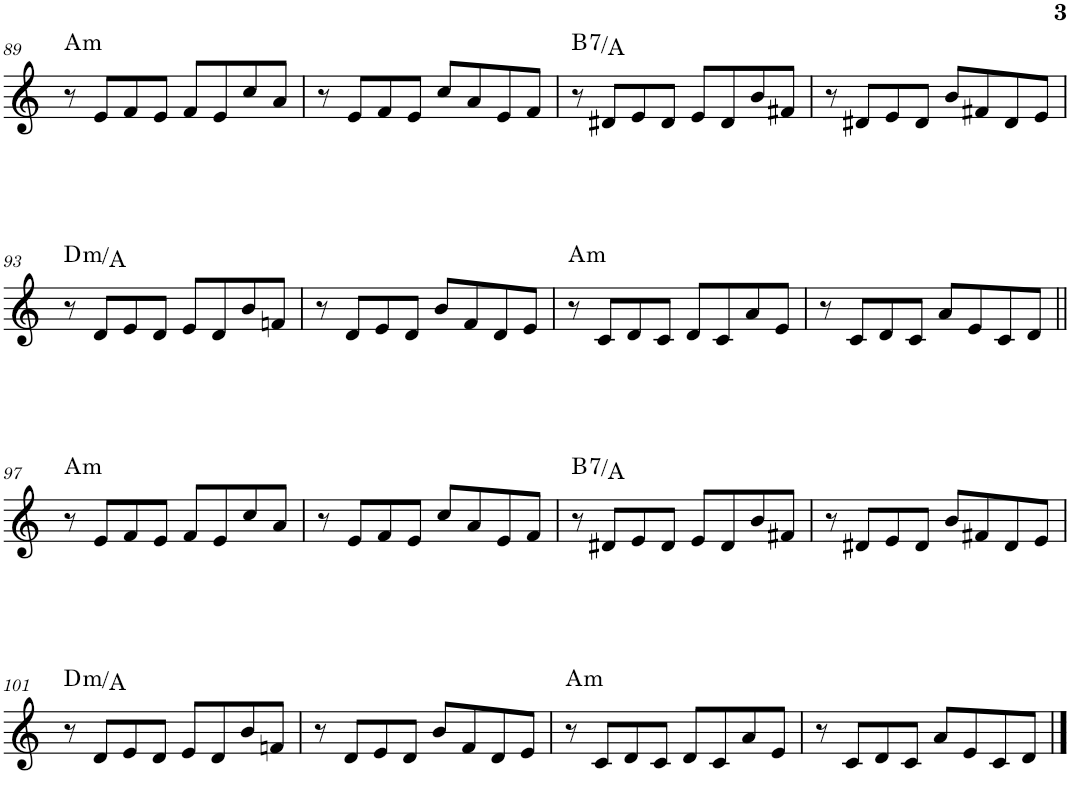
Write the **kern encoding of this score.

**kern	**harte
*part1	*part1
*staff1	*
*I"Piano	*
*I'Pno.	*
!!LO:PB:g=z
*clefG2	*
*k[]	*
*M4/4	*
=89	=89
!	!LO:H:kt=m
8r	A:min
8e/L	.
8f/	.
8e/J	.
8f/L	.
8e/	.
8cc/	.
8a/J	.
=90	=90
8r	.
8e/L	.
8f/	.
8e/J	.
8cc/L	.
8a/	.
8e/	.
8f/J	.
=91	=91
!	!LO:H:kt=7
8r	B:7/b7
8d#X/L	.
8e/	.
8d#/J	.
8e/L	.
8d#/	.
8b/	.
8f#X/J	.
=92	=92
8r	.
8d#X/L	.
8e/	.
8d#/J	.
8b/L	.
8f#X/	.
8d#/	.
8e/J	.
!!LO:LB:g=z
=93	=93
!	!LO:H:kt=m
8r	D:min/5
8d/L	.
8e/	.
8d/J	.
8e/L	.
8d/	.
8b/	.
8fn/J	.
=94	=94
8r	.
8d/L	.
8e/	.
8d/J	.
8b/L	.
8f/	.
8d/	.
8e/J	.
=95	=95
!	!LO:H:kt=m
8r	A:min
8c/L	.
8d/	.
8c/J	.
8d/L	.
8c/	.
8a/	.
8e/J	.
=96	=96
8r	.
8c/L	.
8d/	.
8c/J	.
8a/L	.
8e/	.
8c/	.
8d/J	.
!!LO:LB:g=z
=97||	=97||
!	!LO:H:kt=m
8r	A:min
8e/L	.
8f/	.
8e/J	.
8f/L	.
8e/	.
8cc/	.
8a/J	.
=98	=98
8r	.
8e/L	.
8f/	.
8e/J	.
8cc/L	.
8a/	.
8e/	.
8f/J	.
=99	=99
!	!LO:H:kt=7
8r	B:7/b7
8d#X/L	.
8e/	.
8d#/J	.
8e/L	.
8d#/	.
8b/	.
8f#X/J	.
=100	=100
8r	.
8d#X/L	.
8e/	.
8d#/J	.
8b/L	.
8f#X/	.
8d#/	.
8e/J	.
!!LO:LB:g=z
=101	=101
!	!LO:H:kt=m
8r	D:min/5
8d/L	.
8e/	.
8d/J	.
8e/L	.
8d/	.
8b/	.
8fn/J	.
=102	=102
8r	.
8d/L	.
8e/	.
8d/J	.
8b/L	.
8f/	.
8d/	.
8e/J	.
=103	=103
!	!LO:H:kt=m
8r	A:min
8c/L	.
8d/	.
8c/J	.
8d/L	.
8c/	.
8a/	.
8e/J	.
=104	=104
8r	.
8c/L	.
8d/	.
8c/J	.
8a/L	.
8e/	.
8c/	.
8d/J	.
==	==
*-	*-
